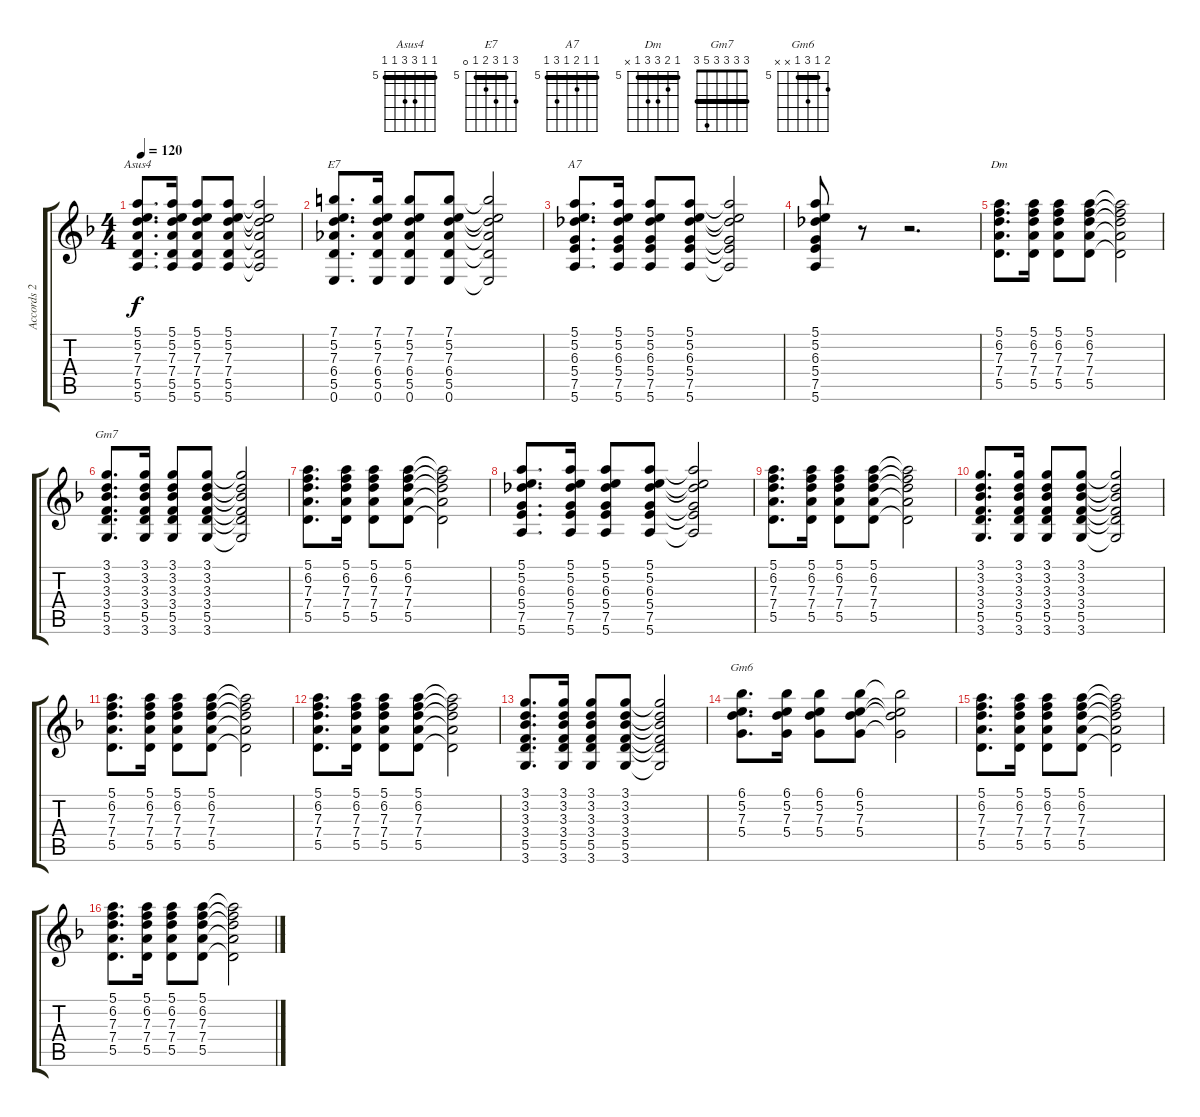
\track ("Accords 2" "Accords 2") {instrument acousticguitarnylon}
\staff {score tabs}
\tuning (E4 B3 G3 D3 A2 E2) {hide}
\chord ("Asus4" 5 5 7 7 5 5) {firstfret 5 barre 5}
\chord ("E7" 7 5 7 6 5 0) {firstfret 5 barre 5}
\chord ("A7" 5 5 6 5 7 5) {firstfret 5 barre 5}
\chord ("Dm" 5 6 7 7 5 x) {firstfret 5 barre 5}
\chord ("Gm7" 3 3 3 3 5 3) {barre 3}
\chord ("Gm6" 6 5 7 5 x x) {firstfret 5 barre 5}
\ts (4 4)
\tempo 120
\clef g2
\ks f
(5.1 5.2 7.3 7.4 5.5 5.6).8{d ch "Asus4" dy f} (5.1 5.2 7.3 7.4 5.5 5.6).16 (5.1 5.2 7.3 7.4 5.5 5.6).8 (5.1 5.2 7.3 7.4 5.5 5.6).8 (5.1{t} 5.2{t} 7.3{t} 7.4{t} 5.5{t} 5.6{t}).2 |
(7.1 5.2 7.3 6.4 5.5 0.6).8{d ch "E7"} (7.1 5.2 7.3 6.4 5.5 0.6).16 (7.1 5.2 7.3 6.4 5.5 0.6).8 (7.1 5.2 7.3 6.4 5.5 0.6).8 (7.1{t} 5.2{t} 7.3{t} 6.4{t} 5.5{t} 0.6{t}).2 |
(5.1 5.2 6.3 5.4 7.5 5.6).8{d ch "A7"} (5.1 5.2 6.3 5.4 7.5 5.6).16 (5.1 5.2 6.3 5.4 7.5 5.6).8 (5.1 5.2 6.3 5.4 7.5 5.6).8 (5.1{t} 5.2{t} 6.3{t} 5.4{t} 7.5{t} 5.6{t}).2 |
(5.1 5.2 6.3 5.4 7.5 5.6).8 r.8 r.2{d} |
(5.1 6.2 7.3 7.4 5.5).8{d ch "Dm"} (5.1 6.2 7.3 7.4 5.5).16 (5.1 6.2 7.3 7.4 5.5).8 (5.1 6.2 7.3 7.4 5.5).8 (5.1{t} 6.2{t} 7.3{t} 7.4{t} 5.5{t}).2 |
(3.1 3.2 3.3 3.4 5.5 3.6).8{d ch "Gm7"} (3.1 3.2 3.3 3.4 5.5 3.6).16 (3.1 3.2 3.3 3.4 5.5 3.6).8 (3.1 3.2 3.3 3.4 5.5 3.6).8 (3.1{t} 3.2{t} 3.3{t} 3.4{t} 5.5{t} 3.6{t}).2 |
(5.1 6.2 7.3 7.4 5.5).8{d} (5.1 6.2 7.3 7.4 5.5).16 (5.1 6.2 7.3 7.4 5.5).8 (5.1 6.2 7.3 7.4 5.5).8 (5.1{t} 6.2{t} 7.3{t} 7.4{t} 5.5{t}).2 |
(5.1 5.2 6.3 5.4 7.5 5.6).8{d} (5.1 5.2 6.3 5.4 7.5 5.6).16 (5.1 5.2 6.3 5.4 7.5 5.6).8 (5.1 5.2 6.3 5.4 7.5 5.6).8 (5.1{t} 5.2{t} 6.3{t} 5.4{t} 7.5{t} 5.6{t}).2 |
(5.1 6.2 7.3 7.4 5.5).8{d} (5.1 6.2 7.3 7.4 5.5).16 (5.1 6.2 7.3 7.4 5.5).8 (5.1 6.2 7.3 7.4 5.5).8 (5.1{t} 6.2{t} 7.3{t} 7.4{t} 5.5{t}).2 |
(3.1 3.2 3.3 3.4 5.5 3.6).8{d} (3.1 3.2 3.3 3.4 5.5 3.6).16 (3.1 3.2 3.3 3.4 5.5 3.6).8 (3.1 3.2 3.3 3.4 5.5 3.6).8 (3.1{t} 3.2{t} 3.3{t} 3.4{t} 5.5{t} 3.6{t}).2 |
(5.1 6.2 7.3 7.4 5.5).8{d} (5.1 6.2 7.3 7.4 5.5).16 (5.1 6.2 7.3 7.4 5.5).8 (5.1 6.2 7.3 7.4 5.5).8 (5.1{t} 6.2{t} 7.3{t} 7.4{t} 5.5{t}).2 |
(5.1 6.2 7.3 7.4 5.5).8{d} (5.1 6.2 7.3 7.4 5.5).16 (5.1 6.2 7.3 7.4 5.5).8 (5.1 6.2 7.3 7.4 5.5).8 (5.1{t} 6.2{t} 7.3{t} 7.4{t} 5.5{t}).2 |
(3.1 3.2 3.3 3.4 5.5 3.6).8{d} (3.1 3.2 3.3 3.4 5.5 3.6).16 (3.1 3.2 3.3 3.4 5.5 3.6).8 (3.1 3.2 3.3 3.4 5.5 3.6).8 (3.1{t} 3.2{t} 3.3{t} 3.4{t} 5.5{t} 3.6{t}).2 |
(6.1 5.2 7.3 5.4).8{d ch "Gm6"} (6.1 5.2 7.3 5.4).16 (6.1 5.2 7.3 5.4).8 (6.1 5.2 7.3 5.4).8 (6.1{t} 5.2{t} 7.3{t} 5.4{t}).2 |
(5.1 6.2 7.3 7.4 5.5).8{d} (5.1 6.2 7.3 7.4 5.5).16 (5.1 6.2 7.3 7.4 5.5).8 (5.1 6.2 7.3 7.4 5.5).8 (5.1{t} 6.2{t} 7.3{t} 7.4{t} 5.5{t}).2 |
(5.1 6.2 7.3 7.4 5.5).8{d} (5.1 6.2 7.3 7.4 5.5).16 (5.1 6.2 7.3 7.4 5.5).8 (5.1 6.2 7.3 7.4 5.5).8 (5.1{t} 6.2{t} 7.3{t} 7.4{t} 5.5{t}).2
